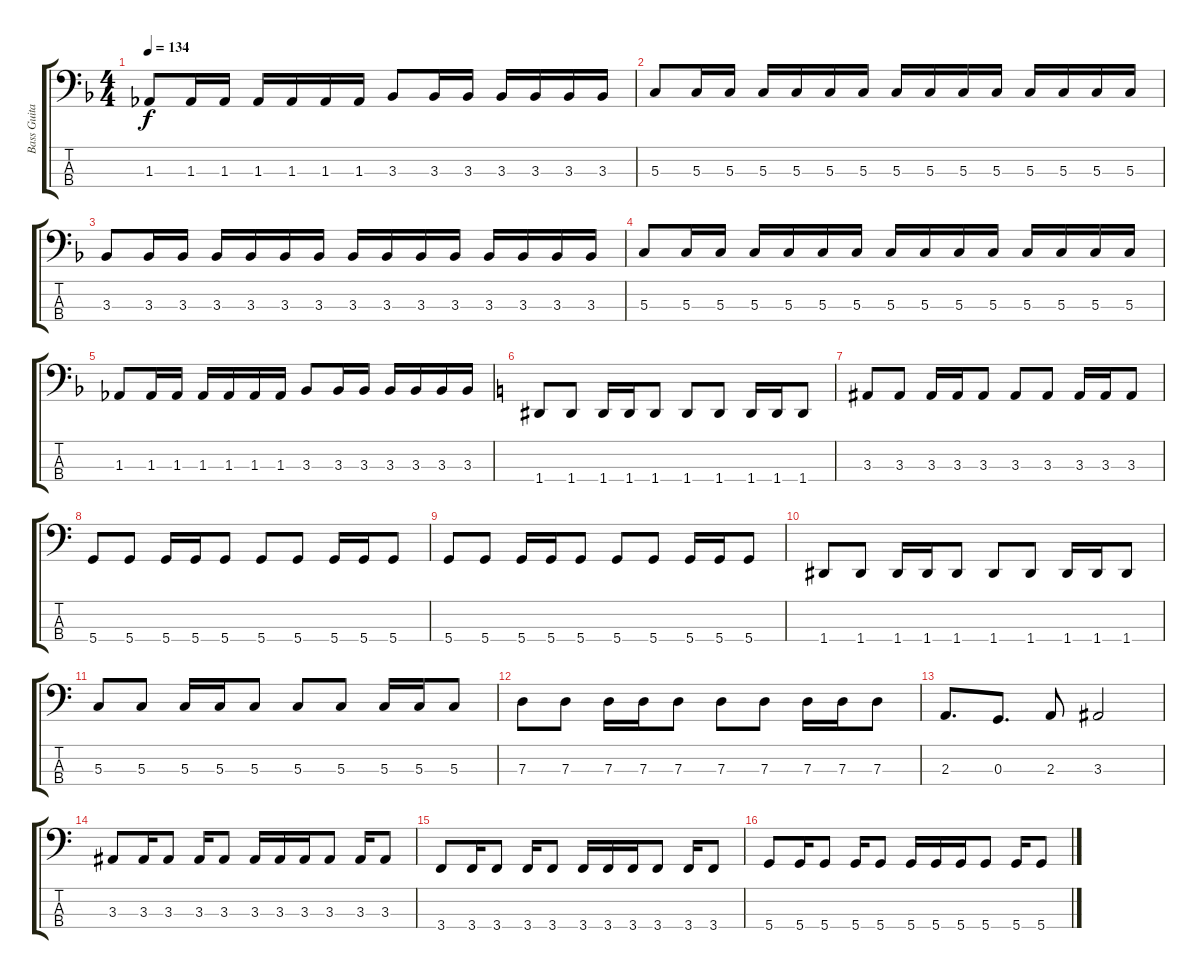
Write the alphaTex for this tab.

\track ("Bass Guitar" "Bass Guita") {instrument electricbasspick}
\staff {score tabs}
\tuning (F2 C2 G1 D1) {hide}
\ts (4 4)
\tempo 134
\clef f4
\ks dminor
1.3.8{dy f} 1.3.16 1.3.16 1.3.16 1.3.16 1.3.16 1.3.16 3.3.8 3.3.16 3.3.16 3.3.16 3.3.16 3.3.16 3.3.16 |
5.3.8 5.3.16 5.3.16 5.3.16 5.3.16 5.3.16 5.3.16 5.3.16 5.3.16 5.3.16 5.3.16 5.3.16 5.3.16 5.3.16 5.3.16 |
3.3.8 3.3.16 3.3.16 3.3.16 3.3.16 3.3.16 3.3.16 3.3.16 3.3.16 3.3.16 3.3.16 3.3.16 3.3.16 3.3.16 3.3.16 |
5.3.8 5.3.16 5.3.16 5.3.16 5.3.16 5.3.16 5.3.16 5.3.16 5.3.16 5.3.16 5.3.16 5.3.16 5.3.16 5.3.16 5.3.16 |
1.3.8 1.3.16 1.3.16 1.3.16 1.3.16 1.3.16 1.3.16 3.3.8 3.3.16 3.3.16 3.3.16 3.3.16 3.3.16 3.3.16 |
\ks aminor
1.4.8 1.4.8 1.4.16 1.4.16 1.4.8 1.4.8 1.4.8 1.4.16 1.4.16 1.4.8 |
3.3.8 3.3.8 3.3.16 3.3.16 3.3.8 3.3.8 3.3.8 3.3.16 3.3.16 3.3.8 |
5.4.8 5.4.8 5.4.16 5.4.16 5.4.8 5.4.8 5.4.8 5.4.16 5.4.16 5.4.8 |
5.4.8 5.4.8 5.4.16 5.4.16 5.4.8 5.4.8 5.4.8 5.4.16 5.4.16 5.4.8 |
1.4.8 1.4.8 1.4.16 1.4.16 1.4.8 1.4.8 1.4.8 1.4.16 1.4.16 1.4.8 |
5.3.8 5.3.8 5.3.16 5.3.16 5.3.8 5.3.8 5.3.8 5.3.16 5.3.16 5.3.8 |
7.3.8 7.3.8 7.3.16 7.3.16 7.3.8 7.3.8 7.3.8 7.3.16 7.3.16 7.3.8 |
2.3.8{d} 0.3.8{d} 2.3.8 3.3.2 |
3.3.8 3.3.16 3.3.8 3.3.16 3.3.8 3.3.16 3.3.16 3.3.16 3.3.8 3.3.16 3.3.8 |
3.4.8 3.4.16 3.4.8 3.4.16 3.4.8 3.4.16 3.4.16 3.4.16 3.4.8 3.4.16 3.4.8 |
5.4.8 5.4.16 5.4.8 5.4.16 5.4.8 5.4.16 5.4.16 5.4.16 5.4.8 5.4.16 5.4.8
